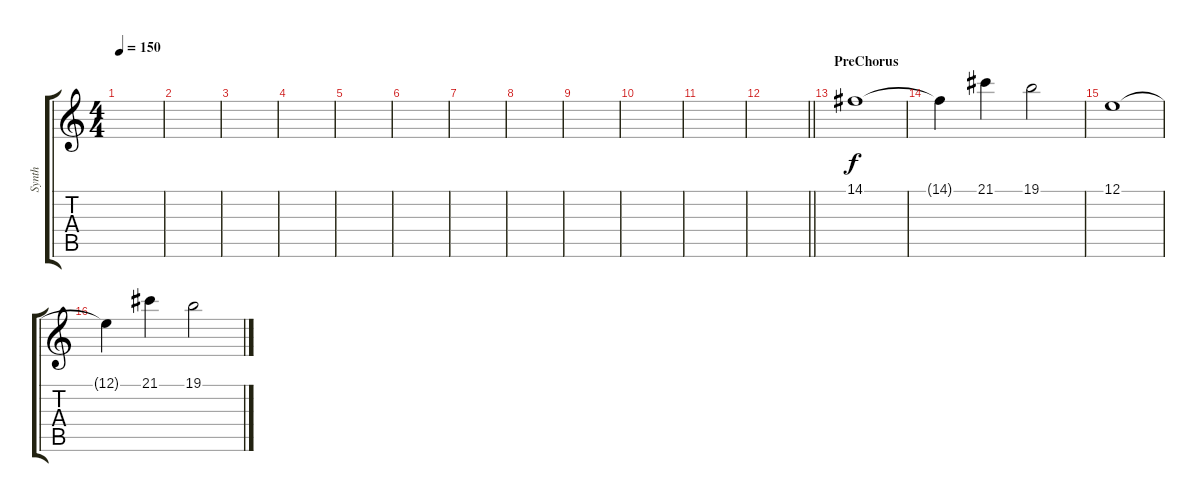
\track ("Synth" "Synth") {instrument stringensemble1}
\staff {score tabs}
\tuning (E4 B3 G3 D3 A2 E2) {hide}
\ts (4 4)
\tempo 150
\clef g2
\ks c
|
|
|
|
|
|
|
|
|
|
|
\barLineRight lightlight
|
\section ("" "PreChorus")
14.1.1 |
14.1{t}.4 21.1.4 19.1.2 |
12.1.1 |
12.1{t}.4 21.1.4 19.1.2
